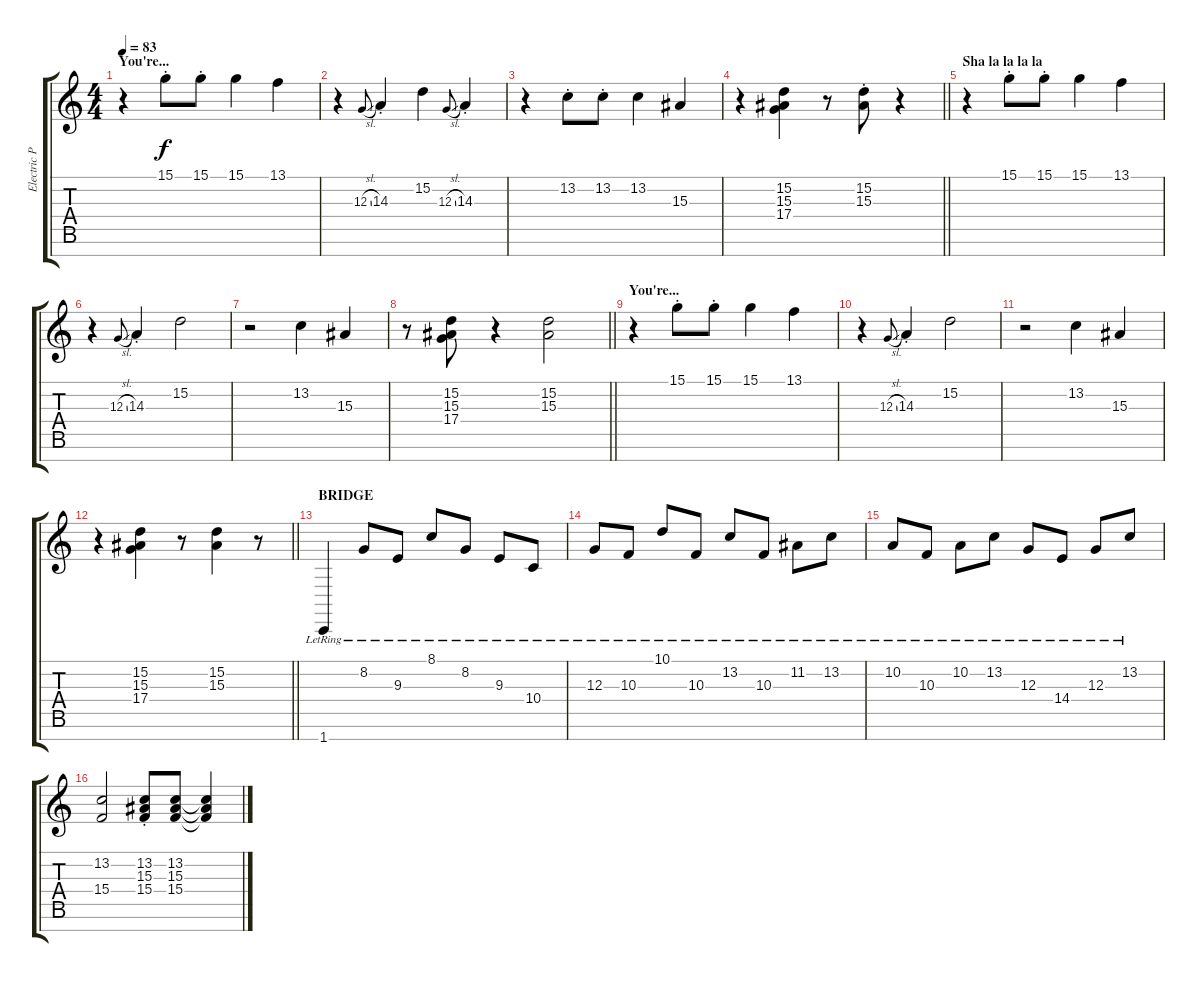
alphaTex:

\track ("Electric Piano R (Keith)" "Electric P") {instrument electricpiano2}
\staff {score tabs}
\tuning (E4 B3 G3 D3 A2 E2 B1) {hide}
\ts (4 4)
\section ("" "You're...")
\tempo 83
\clef g2
\ks c
r.4{dy f} 15.1{st}.8 15.1{st}.8 15.1.4 13.1.4 |
r.4 12.3{sl}.8{gr onbeat} 14.3{st}.4 15.2.4 12.3{sl}.8{gr onbeat} 14.3{st}.4 |
r.4 13.2{st}.8 13.2{st}.8 13.2.4 15.3.4 |
\barLineRight lightlight
r.4 (15.2 15.3 17.4).4 r.8 (15.2{st} 15.3{st}).8 r.4 |
\section ("" "Sha la la la la")
r.4 15.1{st}.8 15.1{st}.8 15.1.4 13.1.4 |
r.4 12.3{sl}.8{gr onbeat} 14.3{st}.4 15.2.2 |
r.2 13.2.4 15.3.4 |
\barLineRight lightlight
r.8 (15.2 15.3 17.4).8 r.4 (15.2 15.3).2 |
\section ("" "You're...")
r.4 15.1{st}.8 15.1{st}.8 15.1.4 13.1.4 |
r.4 12.3{sl}.8{gr onbeat} 14.3{st}.4 15.2.2 |
r.2 13.2.4 15.3.4 |
\barLineRight lightlight
r.4 (15.2 15.3 17.4).4 r.8 (15.2 15.3).4 r.8 |
\section ("" "BRIDGE")
1.7{lr}.4 8.2{lr}.8 9.3{lr}.8 8.1{lr}.8 8.2{lr}.8 9.3{lr}.8 10.4{lr}.8 |
12.3{lr}.8 10.3{lr}.8 10.1{lr}.8 10.3{lr}.8 13.2{lr}.8 10.3{lr}.8 11.2{lr}.8 13.2{lr}.8 |
10.2{lr}.8 10.3{lr}.8 10.2{lr}.8 13.2{lr}.8 12.3{lr}.8 14.4{lr}.8 12.3{lr}.8 13.2{lr}.8 |
(13.2 15.4).2 (13.2{st} 15.3 15.4).8 (13.2 15.3 15.4).8 (13.2{t} 15.3{t} 15.4{t}).4
